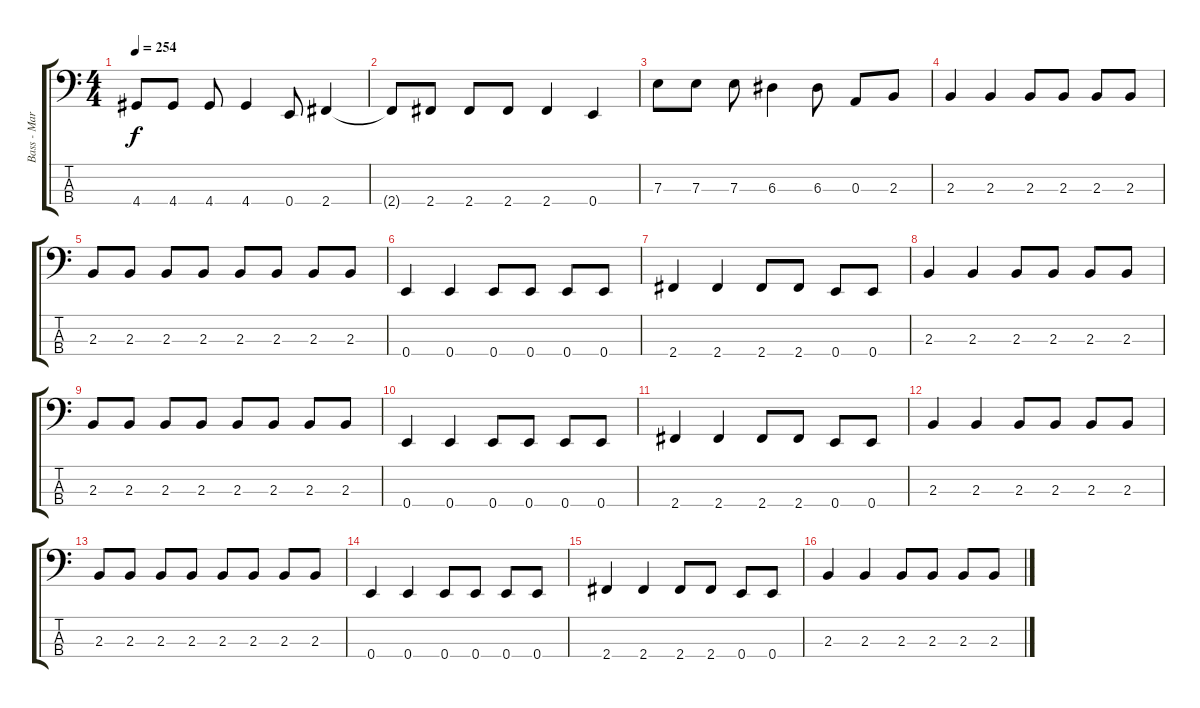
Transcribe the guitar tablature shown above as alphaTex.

\track ("Bass - Mark Alan Hoppus" "Bass - Mar") {instrument electricbassfinger}
\staff {score tabs}
\tuning (G2 D2 A1 E1) {hide}
\ts (4 4)
\tempo 254
\clef f4
\ks c
4.4.8{dy f} 4.4.8 4.4.8 4.4.4 0.4.8 2.4.4 |
2.4{t}.8 2.4.8 2.4.8 2.4.8 2.4.4 0.4.4 |
7.3.8 7.3.8 7.3.8 6.3.4 6.3.8 0.3.8 2.3.8 |
2.3.4 2.3.4 2.3.8 2.3.8 2.3.8 2.3.8 |
2.3.8 2.3.8 2.3.8 2.3.8 2.3.8 2.3.8 2.3.8 2.3.8 |
0.4.4 0.4.4 0.4.8 0.4.8 0.4.8 0.4.8 |
2.4.4 2.4.4 2.4.8 2.4.8 0.4.8 0.4.8 |
2.3.4 2.3.4 2.3.8 2.3.8 2.3.8 2.3.8 |
2.3.8 2.3.8 2.3.8 2.3.8 2.3.8 2.3.8 2.3.8 2.3.8 |
0.4.4 0.4.4 0.4.8 0.4.8 0.4.8 0.4.8 |
2.4.4 2.4.4 2.4.8 2.4.8 0.4.8 0.4.8 |
2.3.4 2.3.4 2.3.8 2.3.8 2.3.8 2.3.8 |
2.3.8 2.3.8 2.3.8 2.3.8 2.3.8 2.3.8 2.3.8 2.3.8 |
0.4.4 0.4.4 0.4.8 0.4.8 0.4.8 0.4.8 |
2.4.4 2.4.4 2.4.8 2.4.8 0.4.8 0.4.8 |
2.3.4 2.3.4 2.3.8 2.3.8 2.3.8 2.3.8
